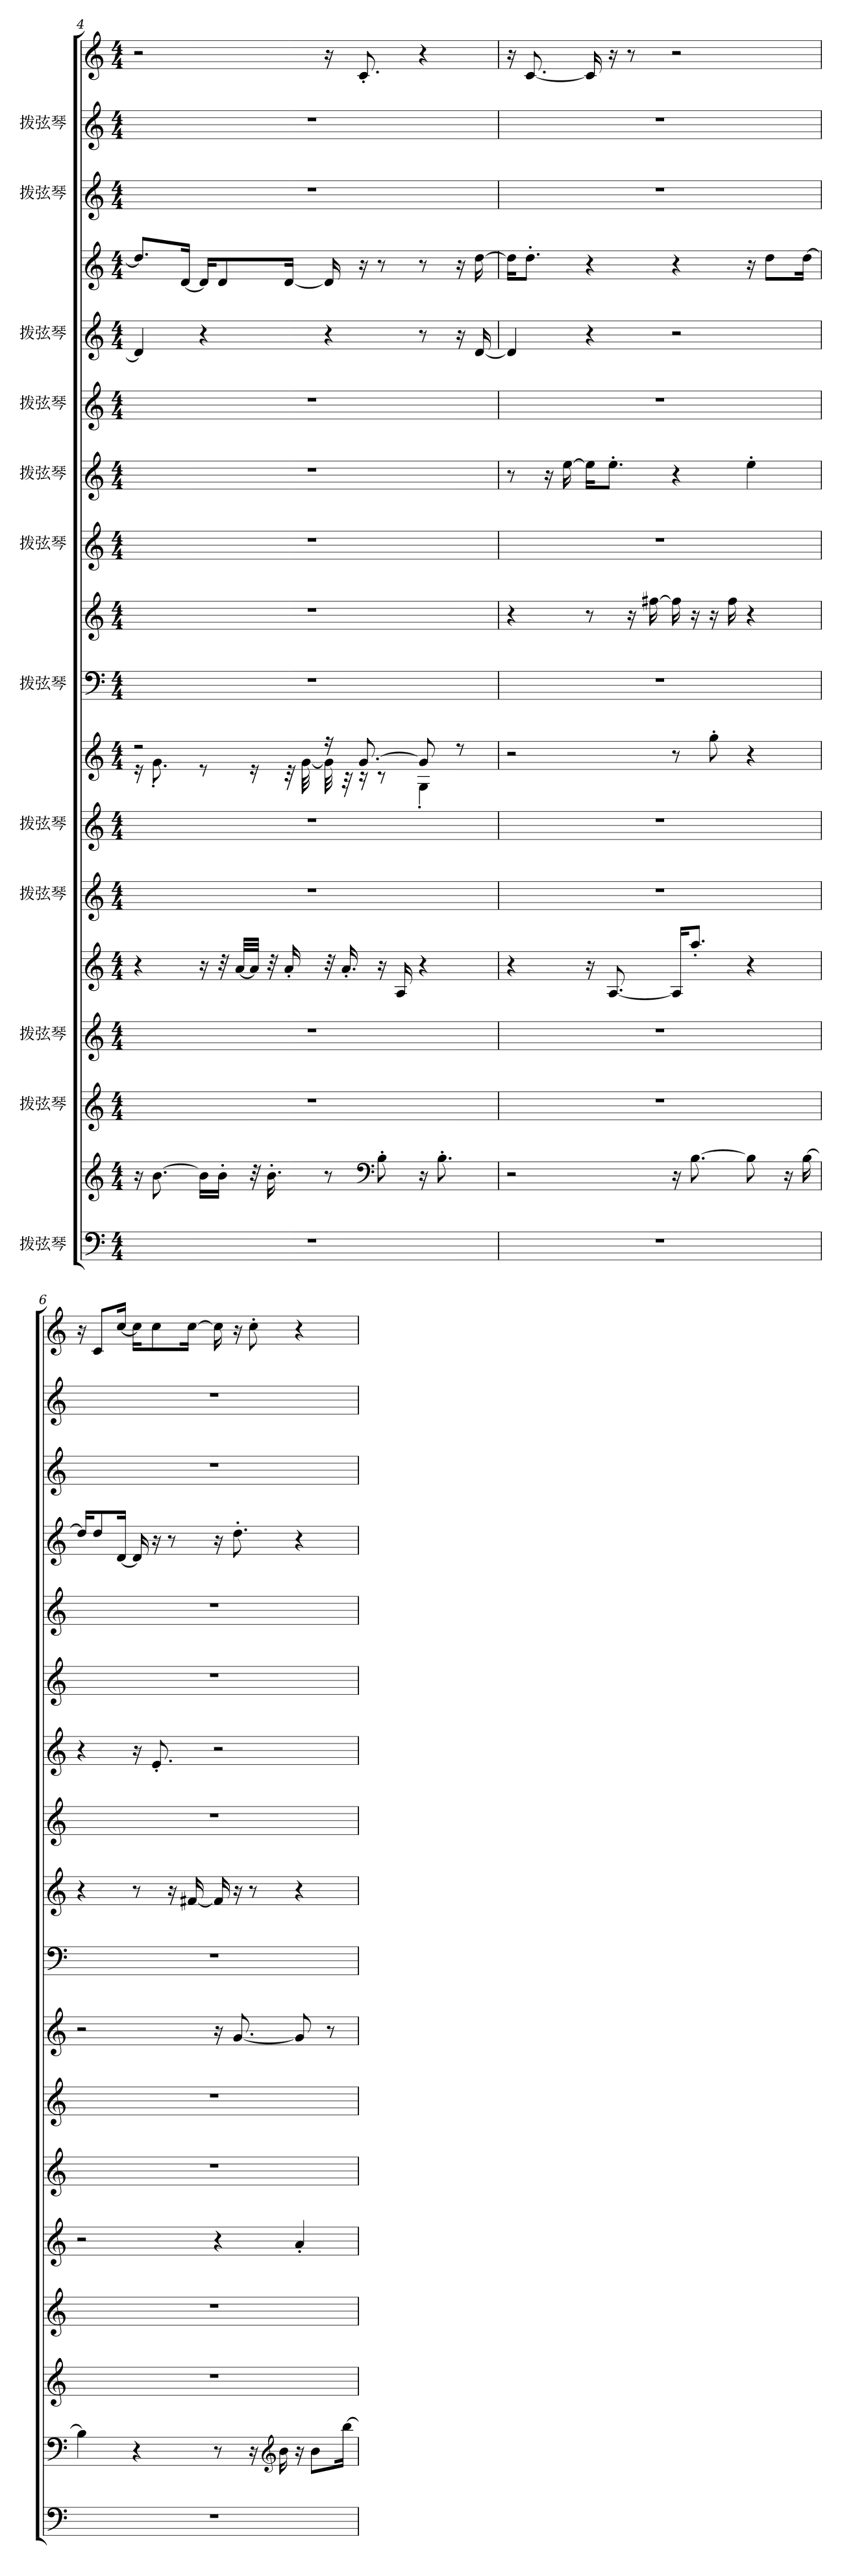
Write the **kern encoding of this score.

**kern	**kern	**kern	**kern	**kern	**kern	**kern	**kern	**kern	**kern	**kern	**kern	**kern	**kern	**kern	**kern	**kern	**kern
*part12	*part12	*part11	*part10	*part10	*part9	*part8	*part8	*part7	*part7	*part6	*part5	*part4	*part3	*part3	*part2	*part1	*part1
*staff18	*staff17	*staff16	*staff15	*staff14	*staff13	*staff12	*staff11	*staff10	*staff9	*staff8	*staff7	*staff6	*staff5	*staff4	*staff3	*staff2	*staff1
*I"拨弦琴	*	*I"拨弦琴	*I"拨弦琴	*	*I"拨弦琴	*I"拨弦琴	*	*I"拨弦琴	*	*I"拨弦琴	*I"拨弦琴	*I"拨弦琴	*I"拨弦琴	*	*I"拨弦琴	*I"拨弦琴	*
*clefF4	*clefG2	*clefG2	*clefG2	*clefG2	*clefG2	*clefG2	*clefG2	*clefF4	*clefG2	*clefG2	*clefG2	*clefG2	*clefG2	*clefG2	*clefG2	*clefG2	*clefG2
*k[]	*k[]	*k[]	*k[]	*k[]	*k[]	*k[]	*k[]	*k[]	*k[]	*k[]	*k[]	*k[]	*k[]	*k[]	*k[]	*k[]	*k[]
*M4/4	*M4/4	*M4/4	*M4/4	*M4/4	*M4/4	*M4/4	*M4/4	*M4/4	*M4/4	*M4/4	*M4/4	*M4/4	*M4/4	*M4/4	*M4/4	*M4/4	*M4/4
=4	=4	=4	=4	=4	=4	=4	=4	=4	=4	=4	=4	=4	=4	=4	=4	=4	=4
*	*	*	*	*	*	*	*^	*	*	*	*	*	*	*	*	*	*
1r	16r	1r	1r	4r	1r	1r	2r	16r	1r	1r	1r	1r	1r	4d/]	8.dd/L]	1r	1r	2r
.	[8.b\	.	.	.	.	.	.	8.g'\	.	.	.	.	.	.	.	.	.	.
.	.	.	.	.	.	.	.	.	.	.	.	.	.	.	[16d/Jk	.	.	.
.	16b\LL]	.	.	16r	.	.	.	8r	.	.	.	.	.	4r	16d/KL]	.	.	.
.	16b'\JJ	.	.	32r	.	.	.	.	.	.	.	.	.	.	8d/	.	.	.
.	.	.	.	[32a/LLL	.	.	.	.	.	.	.	.	.	.	.	.	.	.
.	32r	.	.	32a/JJJ]	.	.	.	16r	.	.	.	.	.	.	.	.	.	.
.	16.b'\	.	.	32r	.	.	.	.	.	.	.	.	.	.	.	.	.	.
.	.	.	.	16a'/	.	.	.	32r	.	.	.	.	.	.	[16d/Jk	.	.	.
.	.	.	.	.	.	.	.	[32g\	.	.	.	.	.	.	.	.	.	.
.	8r	.	.	32r	.	.	16r	32g\]	.	.	.	.	.	4r	16d/]	.	.	16r
.	.	.	.	16.a'/	.	.	.	32r	.	.	.	.	.	.	.	.	.	.
.	.	.	.	.	.	.	[8.g/	16r	.	.	.	.	.	.	16r	.	.	8.c'/
*	*clefF4	*	*	*	*	*	*	*	*	*	*	*	*	*	*	*	*	*
.	8B'\	.	.	16r	.	.	.	8r	.	.	.	.	.	.	8r	.	.	.
.	.	.	.	16A/	.	.	.	.	.	.	.	.	.	.	.	.	.	.
.	16r	.	.	4r	.	.	8g/]	4G'\	.	.	.	.	.	8r	8r	.	.	4r
.	8.B'\	.	.	.	.	.	.	.	.	.	.	.	.	.	.	.	.	.
.	.	.	.	.	.	.	8r	.	.	.	.	.	.	16r	16r	.	.	.
.	.	.	.	.	.	.	.	.	.	.	.	.	.	[16d/	[16dd\	.	.	.
*	*	*	*	*	*	*	*v	*v	*	*	*	*	*	*	*	*	*	*
!!LO:PB:g=z
=5	=5	=5	=5	=5	=5	=5	=5	=5	=5	=5	=5	=5	=5	=5	=5	=5	=5
1r	2r	1r	1r	4r	1r	1r	2r	1r	4r	1r	8r	1r	4d/]	16dd\KL]	1r	1r	16r
.	.	.	.	.	.	.	.	.	.	.	.	.	.	8.dd'\J	.	.	[8.c/
.	.	.	.	.	.	.	.	.	.	.	16r	.	.	.	.	.	.
.	.	.	.	.	.	.	.	.	.	.	[16ee\	.	.	.	.	.	.
.	.	.	.	16r	.	.	.	.	8r	.	16ee\KL]	.	4r	4r	.	.	16c/]
.	.	.	.	[8.A/	.	.	.	.	.	.	8.ee'\J	.	.	.	.	.	16r
.	.	.	.	.	.	.	.	.	16r	.	.	.	.	.	.	.	8r
.	.	.	.	.	.	.	.	.	[16ff#X\	.	.	.	.	.	.	.	.
.	16r	.	.	16A/KL]	.	.	8r	.	16ff#\]	.	4r	.	2r	4r	.	.	2r
.	[8.B\	.	.	8.aa'/J	.	.	.	.	16r	.	.	.	.	.	.	.	.
.	.	.	.	.	.	.	8gg'\	.	16r	.	.	.	.	.	.	.	.
.	.	.	.	.	.	.	.	.	16ff#\	.	.	.	.	.	.	.	.
.	8B\]	.	.	4r	.	.	4r	.	4r	.	4ee'\	.	.	16r	.	.	.
.	.	.	.	.	.	.	.	.	.	.	.	.	.	8dd\L	.	.	.
.	16r	.	.	.	.	.	.	.	.	.	.	.	.	.	.	.	.
.	[16B\	.	.	.	.	.	.	.	.	.	.	.	.	[16dd\Jk	.	.	.
=6	=6	=6	=6	=6	=6	=6	=6	=6	=6	=6	=6	=6	=6	=6	=6	=6	=6
1r	4B\]	1r	1r	2r	1r	1r	2r	1r	4r	1r	4r	1r	1r	16dd/KL]	1r	1r	16r
.	.	.	.	.	.	.	.	.	.	.	.	.	.	8dd/	.	.	8c/L
.	.	.	.	.	.	.	.	.	.	.	.	.	.	[16d/Jk	.	.	[16cc/Jk
.	4r	.	.	.	.	.	.	.	8r	.	16r	.	.	16d/]	.	.	16cc\KL]
.	.	.	.	.	.	.	.	.	.	.	8.e'/	.	.	16r	.	.	8cc\
.	.	.	.	.	.	.	.	.	16r	.	.	.	.	8r	.	.	.
.	.	.	.	.	.	.	.	.	[16f#X/	.	.	.	.	.	.	.	[16cc\Jk
.	8r	.	.	4r	.	.	16r	.	16f#/]	.	2r	.	.	16r	.	.	16cc\]
.	.	.	.	.	.	.	[8.g/	.	16r	.	.	.	.	8.dd'\	.	.	16r
.	16r	.	.	.	.	.	.	.	8r	.	.	.	.	.	.	.	8cc'\
*	*clefG2	*	*	*	*	*	*	*	*	*	*	*	*	*	*	*	*
.	16b\	.	.	.	.	.	.	.	.	.	.	.	.	.	.	.	.
.	16r	.	.	4a'/	.	.	8g/]	.	4r	.	.	.	.	4r	.	.	4r
.	8b\L	.	.	.	.	.	.	.	.	.	.	.	.	.	.	.	.
.	.	.	.	.	.	.	8r	.	.	.	.	.	.	.	.	.	.
.	[16bb\Jk	.	.	.	.	.	.	.	.	.	.	.	.	.	.	.	.
=	=	=	=	=	=	=	=	=	=	=	=	=	=	=	=	=	=
*-	*-	*-	*-	*-	*-	*-	*-	*-	*-	*-	*-	*-	*-	*-	*-	*-	*-
